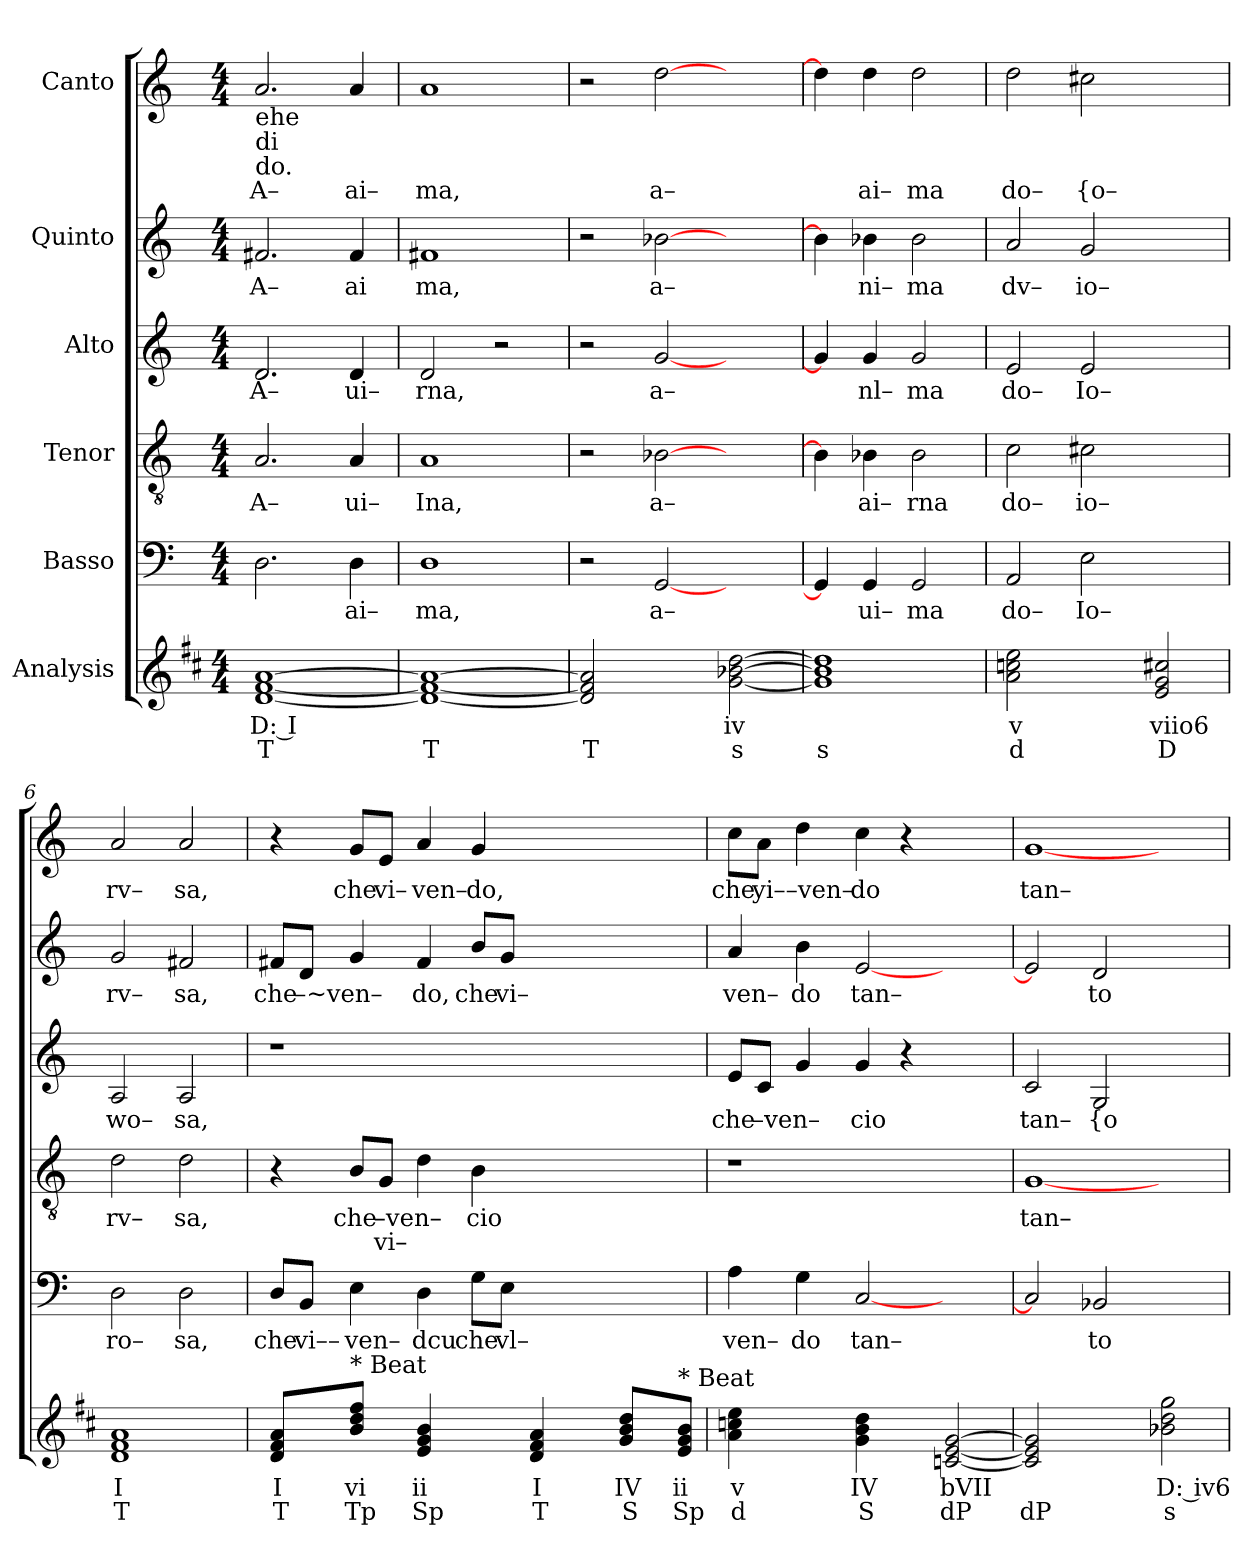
**kern	**text	**text	**kern	**text	**kern	**text	**text	**kern	**text	**kern	**text	**kern	**text
*part6	*part6	*part6	*part5	*part5	*part4	*part4	*part4	*part3	*part3	*part2	*part2	*part1	*part1
*staff6	*staff6	*staff6	*staff5	*staff5	*staff4	*staff4	*staff4	*staff3	*staff3	*staff2	*staff2	*staff1	*staff1
*I"Analysis	*	*	*I"Basso	*	*I"Tenor	*	*	*I"Alto	*	*I"Quinto	*	*I"Canto	*
*	*	*	*clefF4	*	*clefGv2	*	*	*clefG2	*	*clefG2	*	*clefG2	*
*k[f#c#]	*	*	*k[]	*	*k[]	*	*	*k[]	*	*k[]	*	*k[]	*
*M4/4	*	*	*M4/4	*	*M4/4	*	*	*M4/4	*	*M4/4	*	*M4/4	*
*MM120	*	*	*MM120	*	*MM120	*	*	*MM120	*	*MM120	*	*MM120	*
=1	=1	=1	=1	=1	=1	=1	=1	=1	=1	=1	=1	=1	=1
!	!	!	!	!	!	!LO:LY:b	!	!	!	!	!	!	!
!	!	!	!	!	!	!	!	!	!LO:LY:b	!	!	!	!
!	!	!	!	!	!	!	!	!	!	!	!LO:LY:b	!	!
!	!	!	!	!	!	!	!	!	!	!	!	!LO:TX:b:t=ehe	!
!	!	!	!	!	!	!	!	!	!	!	!	!LO:TX:b:t=di	!
!	!	!	!	!	!	!	!	!	!	!	!	!LO:TX:b:t=do.	!
!	!	!	!	!	!	!	!	!	!	!	!	!	!LO:LY:b
[1d [1f# [1a	D: I	T	2.D\	.	2.A/	A–	.	2.d/	A–	2.f#X/	A–	2.a/	A–
!	!	!	!	!LO:LY:b	!	!	!	!	!	!	!	!	!
!	!	!	!	!	!	!LO:LY:b	!	!	!	!	!	!	!
!	!	!	!	!	!	!	!	!	!LO:LY:b	!	!	!	!
!	!	!	!	!	!	!	!	!	!	!	!LO:LY:b	!	!
!	!	!	!	!	!	!	!	!	!	!	!	!	!LO:LY:b
.	.	.	4D\	ai–	4A/	ui–	.	4d/	ui–	4f#/	ai	4a/	ai–
=2	=2	=2	=2	=2	=2	=2	=2	=2	=2	=2	=2	=2	=2
!	!	!	!	!LO:LY:b	!	!	!	!	!	!	!	!	!
!	!	!	!	!	!	!LO:LY:b	!	!	!	!	!	!	!
!	!	!	!	!	!	!	!	!	!LO:LY:b	!	!	!	!
!	!	!	!	!	!	!	!	!	!	!	!LO:LY:b	!	!
!	!	!	!	!	!	!	!	!	!	!	!	!	!LO:LY:b
1d_ 1f#_ 1a_	.	T	1D	ma,	1A	Ina,	.	2d/	rna,	1f#X	ma,	1a	ma,
.	.	.	.	.	.	.	.	2r	.	.	.	.	.
=3	=3	=3	=3	=3	=3	=3	=3	=3	=3	=3	=3	=3	=3
2d] 2f#] 2a]	.	T	2r	.	2r	.	.	2r	.	2r	.	2r	.
!	!	!	!	!LO:LY:b	!	!	!	!	!	!	!	!	!
!	!	!	!	!	!	!LO:LY:b	!	!	!	!	!	!	!
!	!	!	!	!	!	!	!	!	!LO:LY:b	!	!	!	!
!	!	!	!	!	!	!	!	!	!	!	!LO:LY:b	!	!
!	!	!	!	!	!	!	!	!	!	!	!	!	!LO:LY:b
2ryy	.	.	[2GG/	a–	[2B-X\	a–	.	[2g/	a–	[2b-X\	a–	[2dd\	a–
[2g [2b-X [2dd	iv	s	2ryy	.	2ryy	.	.	2ryy	.	2ryy	.	2ryy	.
=4	=4	=4	=4	=4	=4	=4	=4	=4	=4	=4	=4	=4	=4
1g] 1b-] 1dd]	.	s	4GG/]	.	4B-\]	.	.	4g/]	.	4b-\]	.	4dd\]	.
!	!	!	!	!LO:LY:b	!	!	!	!	!	!	!	!	!
!	!	!	!	!	!	!LO:LY:b	!	!	!	!	!	!	!
!	!	!	!	!	!	!	!	!	!LO:LY:b	!	!	!	!
!	!	!	!	!	!	!	!	!	!	!	!LO:LY:b	!	!
!	!	!	!	!	!	!	!	!	!	!	!	!	!LO:LY:b
.	.	.	4GG/	ui–	4B-X\	ai–	.	4g/	nl–	4b-X\	ni–	4dd\	ai–
!	!	!	!	!LO:LY:b	!	!	!	!	!	!	!	!	!
!	!	!	!	!	!	!LO:LY:b	!	!	!	!	!	!	!
!	!	!	!	!	!	!	!	!	!LO:LY:b	!	!	!	!
!	!	!	!	!	!	!	!	!	!	!	!LO:LY:b	!	!
!	!	!	!	!	!	!	!	!	!	!	!	!	!LO:LY:b
.	.	.	2GG/	ma	2B-\	rna	.	2g/	ma	2b-\	ma	2dd\	ma
=5	=5	=5	=5	=5	=5	=5	=5	=5	=5	=5	=5	=5	=5
!	!	!	!	!LO:LY:b	!	!	!	!	!	!	!	!	!
!	!	!	!	!	!	!LO:LY:b	!	!	!	!	!	!	!
!	!	!	!	!	!	!	!	!	!LO:LY:b	!	!	!	!
!	!	!	!	!	!	!	!	!	!	!	!LO:LY:b	!	!
!	!	!	!	!	!	!	!	!	!	!	!	!	!LO:LY:b
2a 2ccn 2ee	v	d	2AA/	do–	2c\	do–	.	2e/	do–	2a/	dv–	2dd\	do–
!	!	!	!	!LO:LY:b	!	!	!	!	!	!	!	!	!
!	!	!	!	!	!	!LO:LY:b	!	!	!	!	!	!	!
!	!	!	!	!	!	!	!	!	!LO:LY:b	!	!	!	!
!	!	!	!	!	!	!	!	!	!	!	!LO:LY:b	!	!
!	!	!	!	!	!	!	!	!	!	!	!	!	!LO:LY:b
2ryy	.	.	2E\	Io–	2c#X\	io–	.	2e/	Io–	2g/	io–	2cc#X\	{o–
2e 2g 2cc#X	viio6	D	2ryy	.	2ryy	.	.	2ryy	.	2ryy	.	2ryy	.
=6	=6	=6	=6	=6	=6	=6	=6	=6	=6	=6	=6	=6	=6
!	!	!	!	!LO:LY:b	!	!	!	!	!	!	!	!	!
!	!	!	!	!	!	!LO:LY:b	!	!	!	!	!	!	!
!	!	!	!	!	!	!	!	!	!LO:LY:b	!	!	!	!
!	!	!	!	!	!	!	!	!	!	!	!LO:LY:b	!	!
!	!	!	!	!	!	!	!	!	!	!	!	!	!LO:LY:b
1d 1f# 1a	I	T	2D\	ro–	2d\	rv–	.	2A/	wo–	2g/	rv–	2a/	rv–
!	!	!	!	!LO:LY:b	!	!	!	!	!	!	!	!	!
!	!	!	!	!	!	!LO:LY:b	!	!	!	!	!	!	!
!	!	!	!	!	!	!	!	!	!LO:LY:b	!	!	!	!
!	!	!	!	!	!	!	!	!	!	!	!LO:LY:b	!	!
!	!	!	!	!	!	!	!	!	!	!	!	!	!LO:LY:b
.	.	.	2D\	sa,	2d\	sa,	.	2A/	sa,	2f#X/	sa,	2a/	sa,
=7	=7	=7	=7	=7	=7	=7	=7	=7	=7	=7	=7	=7	=7
!	!	!	!	!LO:LY:b	!	!	!	!	!	!	!	!	!
!	!	!	!	!	!	!	!	!	!	!	!LO:LY:b	!	!
8d 8f# 8aL	I	T	8D/L	che	4r	.	.	1r	.	8f#X/L	che	4r	.
!	!	!	!	!LO:LY:b	!	!	!	!	!	!	!	!	!
!	!	!	!	!	!	!	!	!	!	!	!LO:LY:b	!	!
8ryy	.	.	8BB/J	vi––	.	.	.	.	.	8d/J	–~ven–	.	.
!	!	!	!	!LO:LY:b	!	!	!	!	!	!	!	!	!
!	!	!	!	!	!	!LO:LY:b	!	!	!	!	!	!	!
!LO:TX:a:t=* Beat	!	!	!	!	!	!	!	!	!	!	!	!	!
!	!	!	!	!	!	!	!	!	!	!	!	!	!LO:LY:b
8b 8dd 8ff#J	vi	Tp	4E\	ven–	8B/L	che	.	.	.	4g/	.	8g/L	che
!	!	!	!	!	!	!LO:LY:b	!LO:LY:b	!	!	!	!	!	!
!	!	!	!	!	!	!	!	!	!	!	!	!	!LO:LY:b
8ryy	.	.	.	.	8G/J	–ven–	vi–	.	.	.	.	8e/J	vi–
!	!	!	!	!LO:LY:b	!	!	!	!	!	!	!	!	!
!	!	!	!	!	!	!	!	!	!	!	!LO:LY:b	!	!
!	!	!	!	!	!	!	!	!	!	!	!	!	!LO:LY:b
4e 4g 4b	ii	Sp	4D\	dcu	4d\	.	.	.	.	4f#/	do,	4a/	ven–
!	!	!	!	!LO:LY:b	!	!	!	!	!	!	!	!	!
!	!	!	!	!	!	!LO:LY:b	!	!	!	!	!	!	!
!	!	!	!	!	!	!	!	!	!	!	!LO:LY:b	!	!
!	!	!	!	!	!	!	!	!	!	!	!	!	!LO:LY:b
4ryy	.	.	8G\L	che	4B\	cio	.	.	.	8b/L	che	4g/	do,
!	!	!	!	!LO:LY:b	!	!	!	!	!	!	!	!	!
!	!	!	!	!	!	!	!	!	!	!	!LO:LY:b	!	!
.	.	.	8E\J	vl–	.	.	.	.	.	8g/J	vi–	.	.
4d 4f# 4a	I	T	2..ryy	.	2..ryy	.	.	2..ryy	.	2..ryy	.	2..ryy	.
4ryy	.	.	.	.	.	.	.	.	.	.	.	.	.
8g 8b 8ddL	IV	S	.	.	.	.	.	.	.	.	.	.	.
8ryy	.	.	.	.	.	.	.	.	.	.	.	.	.
!LO:TX:a:t=* Beat	!	!	!	!	!	!	!	!	!	!	!	!	!
8e 8g 8bJ	ii	Sp	.	.	.	.	.	.	.	.	.	.	.
=8	=8	=8	=8	=8	=8	=8	=8	=8	=8	=8	=8	=8	=8
!	!	!	!	!LO:LY:b	!	!	!	!	!	!	!	!	!
!	!	!	!	!	!	!	!	!	!LO:LY:b	!	!	!	!
!	!	!	!	!	!	!	!	!	!	!	!LO:LY:b	!	!
!	!	!	!	!	!	!	!	!	!	!	!	!	!LO:LY:b
4a 4ccn 4ee	v	d	4A\	ven–	1r	.	.	8e/L	che	4a/	ven–	8cc\L	che
!	!	!	!	!	!	!	!	!	!LO:LY:b	!	!	!	!
!	!	!	!	!	!	!	!	!	!	!	!	!	!LO:LY:b
.	.	.	.	.	.	.	.	8c/J	–ven–	.	.	8a\J	yi––ven–
!	!	!	!	!LO:LY:b	!	!	!	!	!	!	!	!	!
!	!	!	!	!	!	!	!	!	!	!	!LO:LY:b	!	!
4ryy	.	.	4G\	do	.	.	.	4g/	.	4b\	do	4dd\	.
!	!	!	!	!LO:LY:b	!	!	!	!	!	!	!	!	!
!	!	!	!	!	!	!	!	!	!LO:LY:b	!	!	!	!
!	!	!	!	!	!	!	!	!	!	!	!LO:LY:b	!	!
!	!	!	!	!	!	!	!	!	!	!	!	!	!LO:LY:b
4g 4b 4dd	IV	S	[2C/	tan–	.	.	.	4g/	cio	[2e/	tan–	4cc\	do
4ryy	.	.	.	.	.	.	.	4r	.	.	.	4r	.
[2cn [2e [2g	bVII	dP	2ryy	.	2ryy	.	.	2ryy	.	2ryy	.	2ryy	.
=9	=9	=9	=9	=9	=9	=9	=9	=9	=9	=9	=9	=9	=9
!	!	!	!	!	!	!LO:LY:b	!	!	!	!	!	!	!
!	!	!	!	!	!	!	!	!	!LO:LY:b	!	!	!	!
!	!	!	!	!	!	!	!	!	!	!	!	!	!LO:LY:b
2c] 2e] 2g]	.	dP	2C/]	.	[1G	tan–	.	2c/	tan–	2e/]	.	[1g	tan–
!	!	!	!	!LO:LY:b	!	!	!	!	!	!	!	!	!
!	!	!	!	!	!	!	!	!	!LO:LY:b	!	!	!	!
!	!	!	!	!	!	!	!	!	!	!	!LO:LY:b	!	!
2ryy	.	.	2BB-X/	to	.	.	.	2G/	{o	2d/	to	.	.
2b-X 2dd 2gg	D: iv6	s	2ryy	.	2ryy	.	.	2ryy	.	2ryy	.	2ryy	.
=	=	=	=	=	=	=	=	=	=	=	=	=	=
*-	*-	*-	*-	*-	*-	*-	*-	*-	*-	*-	*-	*-	*-
